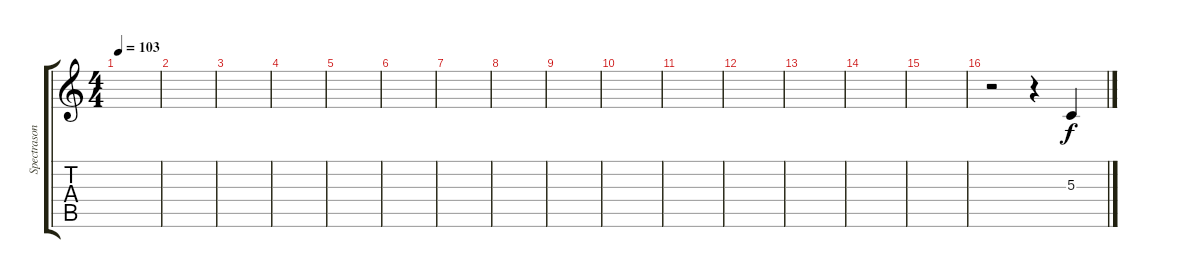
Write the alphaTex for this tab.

\track ("Spectrasonics Omnisphere" "Spectrason") {instrument acousticgrandpiano}
\staff {score tabs}
\tuning (E4 B3 G3 D3 A2 E2) {hide}
\ts (4 4)
\tempo 103
\clef g2
\ks c
|
|
|
|
|
|
|
|
|
|
|
|
|
|
|
r.2 r.4 5.3.4
